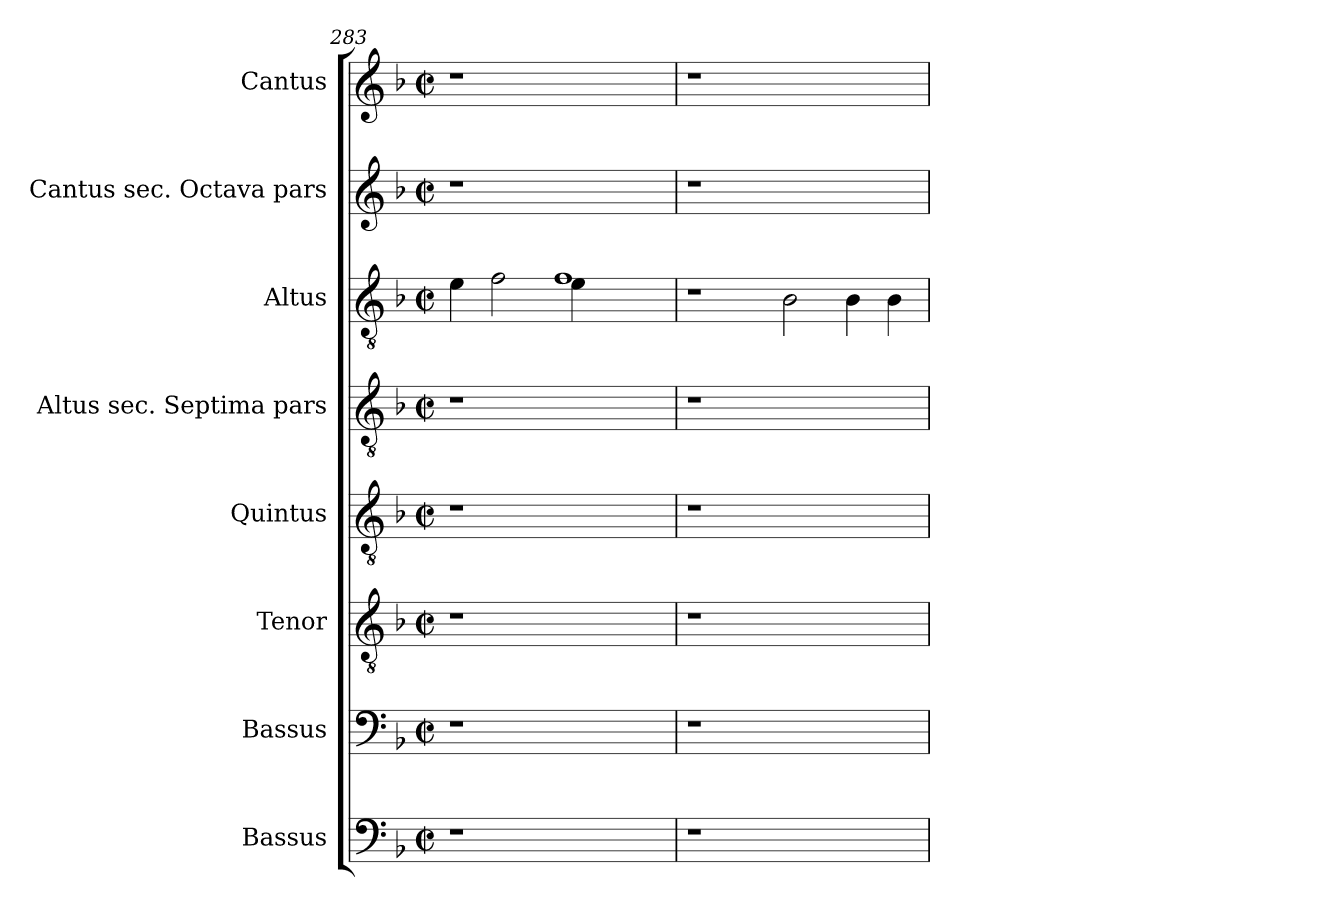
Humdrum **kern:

**kern	**kern	**kern	**kern	**kern	**kern	**kern	**kern
*part8	*part7	*part6	*part5	*part4	*part3	*part2	*part1
*staff8	*staff7	*staff6	*staff5	*staff4	*staff3	*staff2	*staff1
*I"Bassus	*I"Bassus	*I"Tenor	*I"Quintus	*I"Altus sec. Septima pars	*I"Altus	*I"Cantus sec. Octava pars	*I"Cantus
*	*I'Bassus	*I'Tenor	*I'Quintus	*	*I'Altus	*	*I'Cantus
*clefF4	*clefF4	*clefGv2	*clefGv2	*clefGv2	*clefGv2	*clefG2	*clefG2
*k[b-]	*k[b-]	*k[b-]	*k[b-]	*k[b-]	*k[b-]	*k[b-]	*k[b-]
*F:	*F:	*F:	*F:	*F:	*F:	*F:	*F:
*M2/2	*M2/2	*M2/2	*M2/2	*M2/2	*M2/2	*M2/2	*M2/2
*met(c|)	*met(c|)	*met(c|)	*met(c|)	*met(c|)	*met(c|)	*met(c|)	*met(c|)
=283	=283	=283	=283	=283	=283	=283	=283
*	*	*	*	*	*^	*	*
1r	1r	1r	1r	1r	2.ryy	4e\	1r	1r
.	.	.	.	.	.	2f\	.	.
.	.	.	.	.	1f	4e\	.	.
2.ryy	2.ryy	2.ryy	2.ryy	2.ryy	.	2.ryy	2.ryy	2.ryy
*	*	*	*	*	*v	*v	*	*
!!LO:LB:g=z
=284	=284	=284	=284	=284	=284	=284	=284
1r	1r	1r	1r	1r	1r	1r	1r
1ryy	1ryy	1ryy	1ryy	1ryy	2B-\	1ryy	1ryy
.	.	.	.	.	4B-\	.	.
.	.	.	.	.	4B-\	.	.
=	=	=	=	=	=	=	=
*-	*-	*-	*-	*-	*-	*-	*-
